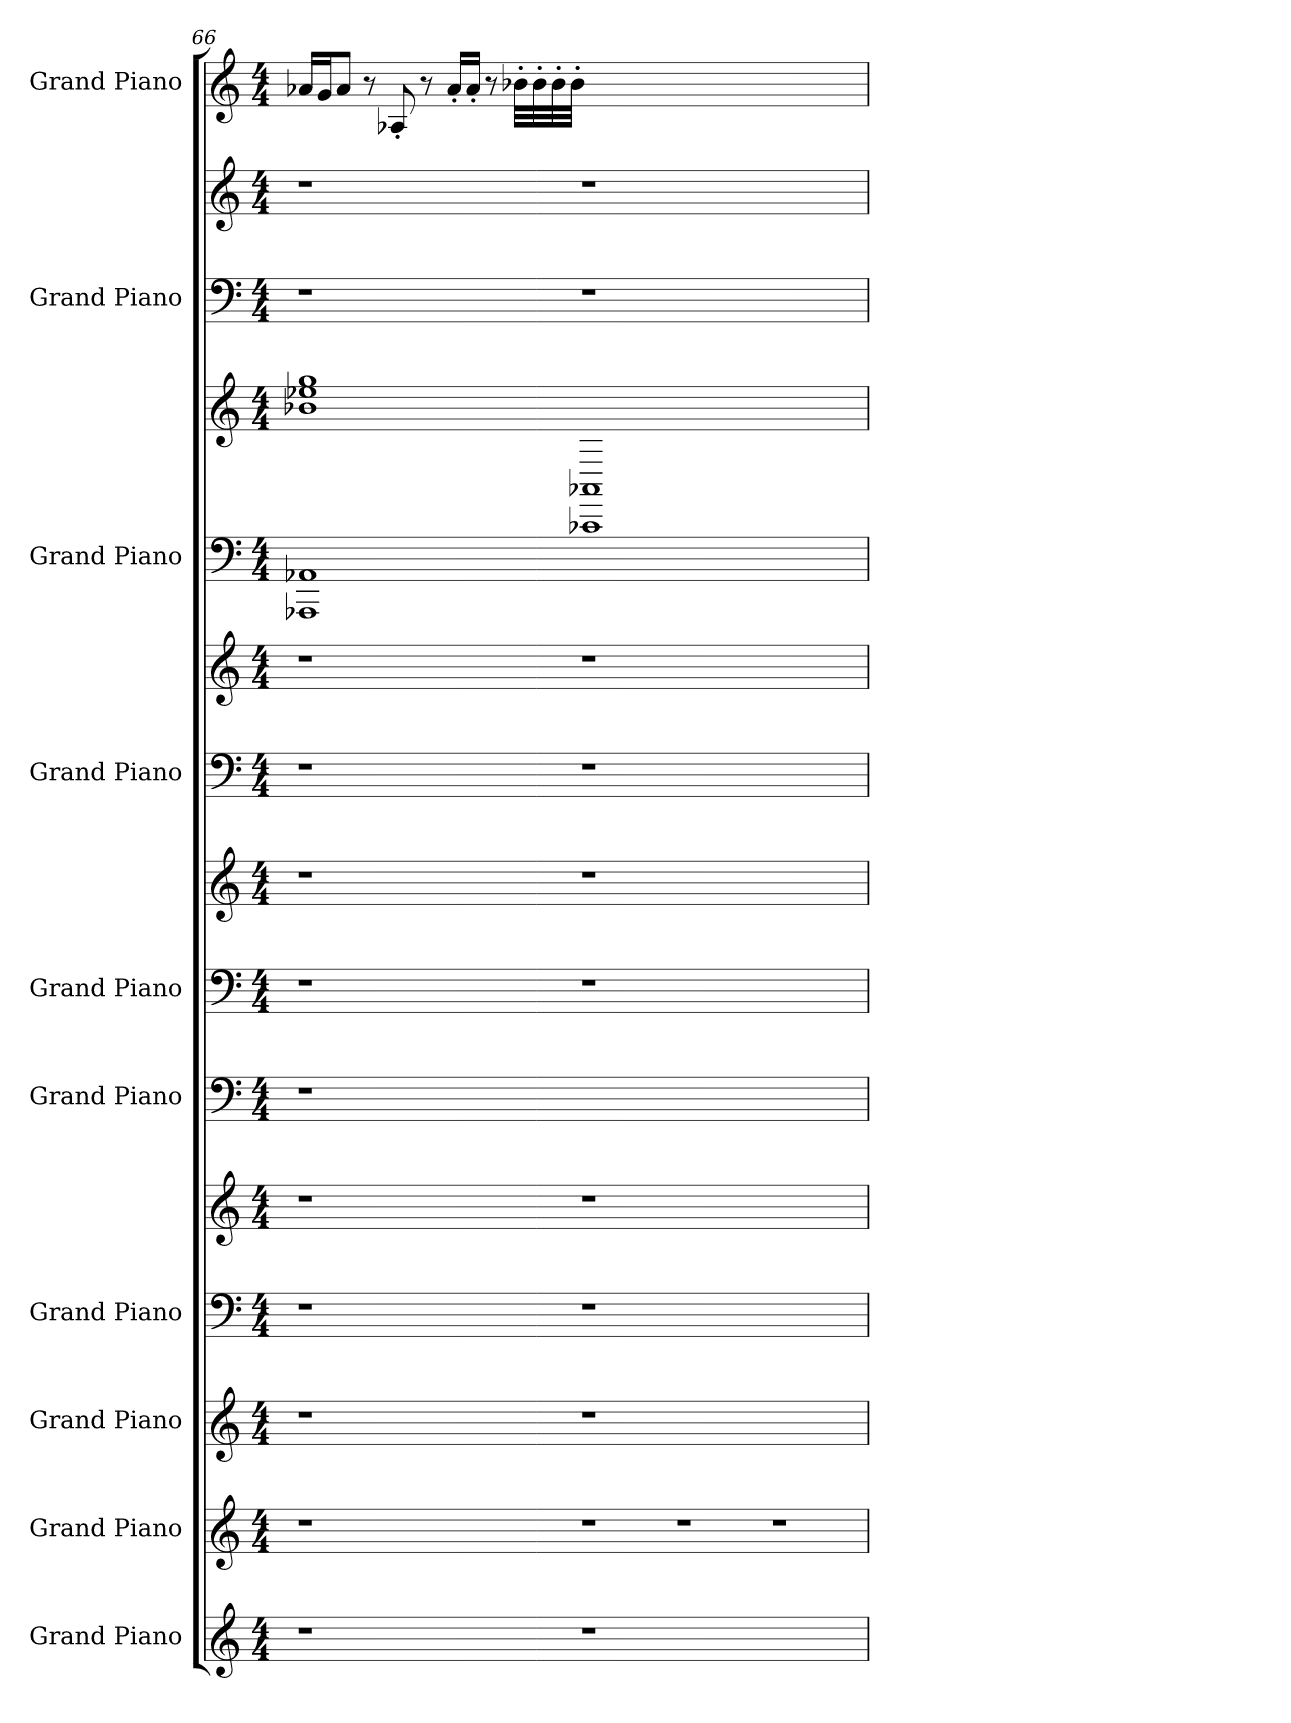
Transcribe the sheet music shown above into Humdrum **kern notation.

**kern	**kern	**kern	**kern	**kern	**kern	**kern	**kern	**kern	**kern	**kern	**kern	**kern	**kern	**kern
*part10	*part9	*part8	*part7	*part7	*part6	*part5	*part5	*part4	*part4	*part3	*part3	*part2	*part2	*part1
*staff15	*staff14	*staff13	*staff12	*staff11	*staff10	*staff9	*staff8	*staff7	*staff6	*staff5	*staff4	*staff3	*staff2	*staff1
*I"Grand Piano	*I"Grand Piano	*I"Grand Piano	*I"Grand Piano	*	*I"Grand Piano	*I"Grand Piano	*	*I"Grand Piano	*	*I"Grand Piano	*	*I"Grand Piano	*	*I"Grand Piano
*clefG2	*clefG2	*clefG2	*clefF4	*clefG2	*clefF4	*clefF4	*clefG2	*clefF4	*clefG2	*clefF4	*clefG2	*clefF4	*clefG2	*clefG2
*k[]	*k[]	*k[]	*k[]	*k[]	*k[]	*k[]	*k[]	*k[]	*k[]	*k[]	*k[]	*k[]	*k[]	*k[]
*C:	*C:	*C:	*C:	*C:	*C:	*C:	*C:	*C:	*C:	*C:	*C:	*C:	*C:	*C:
*M4/4	*M4/4	*M4/4	*M4/4	*M4/4	*M4/4	*M4/4	*M4/4	*M4/4	*M4/4	*M4/4	*M4/4	*M4/4	*M4/4	*M4/4
=66	=66	=66	=66	=66	=66	=66	=66	=66	=66	=66	=66	=66	=66	=66
1r	1r	1r	1r	1r	1r	1r	1r	1r	1r	1AAA-X 1AA-X	1b-X 1ee-X 1gg	1r	1r	16a-XLL
.	.	.	.	.	.	.	.	.	.	.	.	.	.	16gJ
.	.	.	.	.	.	.	.	.	.	.	.	.	.	8a-J
.	.	.	.	.	.	.	.	.	.	.	.	.	.	8r
.	.	.	.	.	.	.	.	.	.	.	.	.	.	8A-X'
.	.	.	.	.	.	.	.	.	.	.	.	.	.	8r
.	.	.	.	.	.	.	.	.	.	.	.	.	.	16a-'LL
.	.	.	.	.	.	.	.	.	.	.	.	.	.	16a-'JJ
.	.	.	.	.	.	.	.	.	.	.	.	.	.	8r
.	.	.	.	.	.	.	.	.	.	.	.	.	.	32b-X'LLL
.	.	.	.	.	.	.	.	.	.	.	.	.	.	32b-'
.	.	.	.	.	.	.	.	.	.	.	.	.	.	32b-'
.	.	.	.	.	.	.	.	.	.	.	.	.	.	32b-'JJJ
1r	1r	1r	1r	1r	0.ryy	1r	1r	1r	1r	0.ryy	1AAA-X 1AA-X	1r	1r	0.ryy
0ryy	1r	0ryy	0ryy	0ryy	.	0ryy	0ryy	0ryy	0ryy	.	0ryy	0ryy	0ryy	.
.	1r	.	.	.	.	.	.	.	.	.	.	.	.	.
=	=	=	=	=	=	=	=	=	=	=	=	=	=	=
*-	*-	*-	*-	*-	*-	*-	*-	*-	*-	*-	*-	*-	*-	*-
